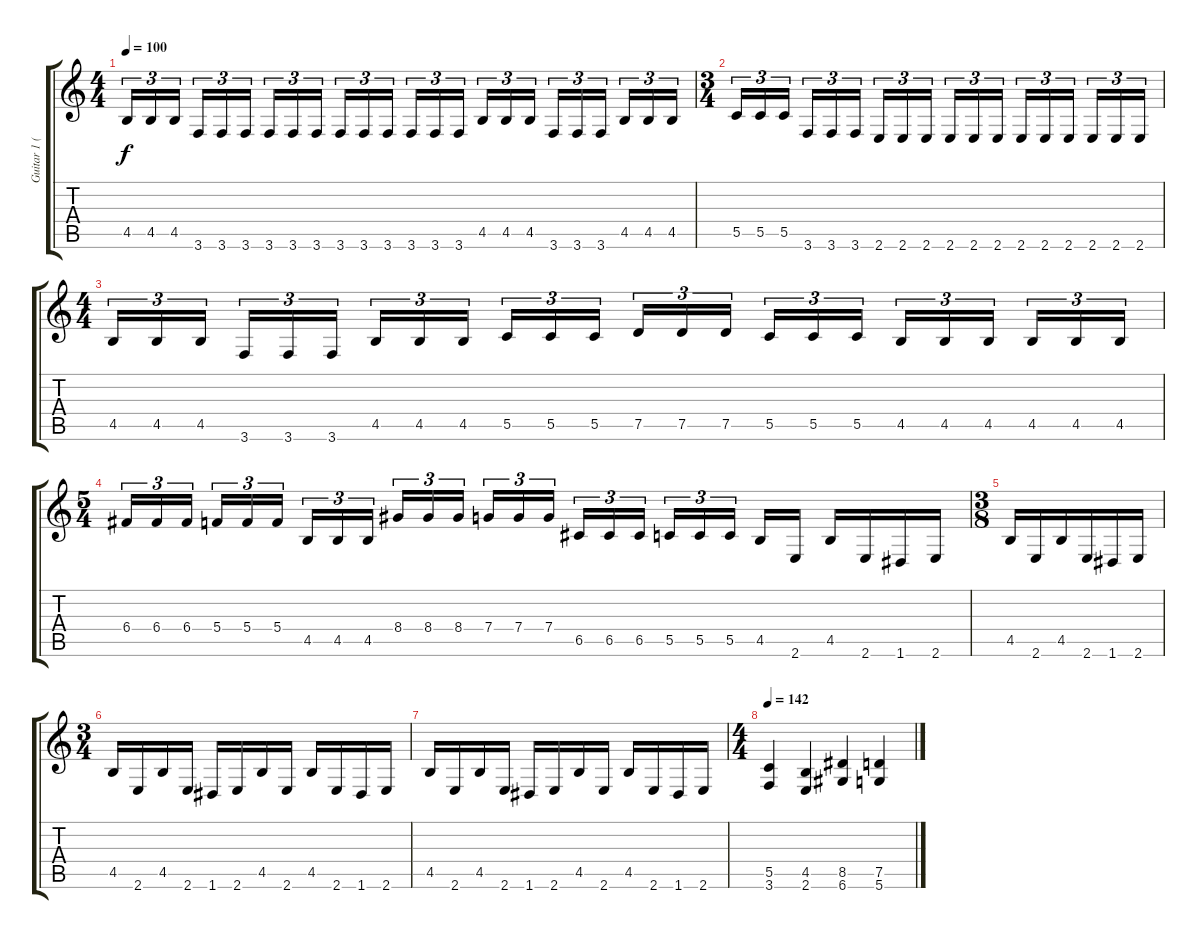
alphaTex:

\track ("Guitar 1 (Erik)" "Guitar 1 (") {instrument distortionguitar}
\staff {score tabs}
\tuning (D4 A3 F3 C3 G2 D2) {hide}
\ts (4 4)
\tempo 100
\clef g2
\ks c
4.5.16{tu (3 2) dy f} 4.5.16{tu (3 2)} 4.5.16{tu (3 2)} 3.6.16{tu (3 2)} 3.6.16{tu (3 2)} 3.6.16{tu (3 2)} 3.6.16{tu (3 2)} 3.6.16{tu (3 2)} 3.6.16{tu (3 2)} 3.6.16{tu (3 2)} 3.6.16{tu (3 2)} 3.6.16{tu (3 2)} 3.6.16{tu (3 2)} 3.6.16{tu (3 2)} 3.6.16{tu (3 2)} 4.5.16{tu (3 2)} 4.5.16{tu (3 2)} 4.5.16{tu (3 2)} 3.6.16{tu (3 2)} 3.6.16{tu (3 2)} 3.6.16{tu (3 2)} 4.5.16{tu (3 2)} 4.5.16{tu (3 2)} 4.5.16{tu (3 2)} |
\ts (3 4)
5.5.16{tu (3 2)} 5.5.16{tu (3 2)} 5.5.16{tu (3 2)} 3.6.16{tu (3 2)} 3.6.16{tu (3 2)} 3.6.16{tu (3 2)} 2.6.16{tu (3 2)} 2.6.16{tu (3 2)} 2.6.16{tu (3 2)} 2.6.16{tu (3 2)} 2.6.16{tu (3 2)} 2.6.16{tu (3 2)} 2.6.16{tu (3 2)} 2.6.16{tu (3 2)} 2.6.16{tu (3 2)} 2.6.16{tu (3 2)} 2.6.16{tu (3 2)} 2.6.16{tu (3 2)} |
\ts (4 4)
4.5.16{tu (3 2)} 4.5.16{tu (3 2)} 4.5.16{tu (3 2)} 3.6.16{tu (3 2)} 3.6.16{tu (3 2)} 3.6.16{tu (3 2)} 4.5.16{tu (3 2)} 4.5.16{tu (3 2)} 4.5.16{tu (3 2)} 5.5.16{tu (3 2)} 5.5.16{tu (3 2)} 5.5.16{tu (3 2)} 7.5.16{tu (3 2)} 7.5.16{tu (3 2)} 7.5.16{tu (3 2)} 5.5.16{tu (3 2)} 5.5.16{tu (3 2)} 5.5.16{tu (3 2)} 4.5.16{tu (3 2)} 4.5.16{tu (3 2)} 4.5.16{tu (3 2)} 4.5.16{tu (3 2)} 4.5.16{tu (3 2)} 4.5.16{tu (3 2)} |
\ts (5 4)
6.4.16{tu (3 2)} 6.4.16{tu (3 2)} 6.4.16{tu (3 2)} 5.4.16{tu (3 2)} 5.4.16{tu (3 2)} 5.4.16{tu (3 2)} 4.5.16{tu (3 2)} 4.5.16{tu (3 2)} 4.5.16{tu (3 2)} 8.4.16{tu (3 2)} 8.4.16{tu (3 2)} 8.4.16{tu (3 2)} 7.4.16{tu (3 2)} 7.4.16{tu (3 2)} 7.4.16{tu (3 2)} 6.5.16{tu (3 2)} 6.5.16{tu (3 2)} 6.5.16{tu (3 2)} 5.5.16{tu (3 2)} 5.5.16{tu (3 2)} 5.5.16{tu (3 2)} 4.5.16 2.6.16 4.5.16 2.6.16 1.6.16 2.6.16 |
\ts (3 8)
4.5.16 2.6.16 4.5.16 2.6.16 1.6.16 2.6.16 |
\ts (3 4)
4.5.16 2.6.16 4.5.16 2.6.16 1.6.16 2.6.16 4.5.16 2.6.16 4.5.16 2.6.16 1.6.16 2.6.16 |
4.5.16 2.6.16 4.5.16 2.6.16 1.6.16 2.6.16 4.5.16 2.6.16 4.5.16 2.6.16 1.6.16 2.6.16 |
\ts (4 4)
\tempo 142
(5.5 3.6).4 (4.5 2.6).4 (8.5 6.6).4 (7.5 5.6).4
